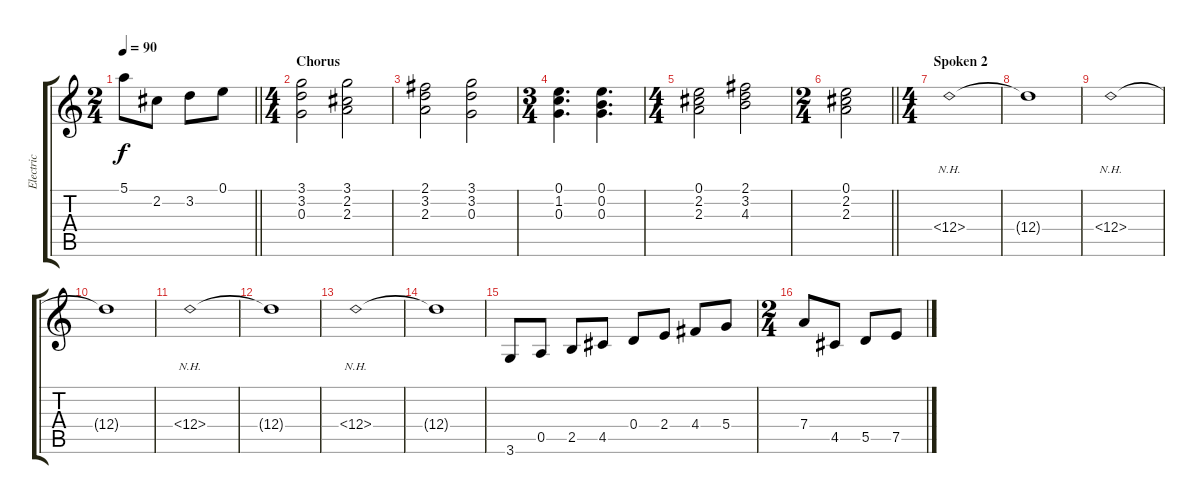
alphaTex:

\track ("Electric" "Electric") {instrument overdrivenguitar}
\staff {score tabs}
\tuning (E4 B3 G3 D3 A2 E2) {hide}
\ts (2 4)
\tempo 90
\clef g2
\barLineRight lightlight
\ks c
5.1.8{dy f} 2.2.8 3.2.8 0.1.8 |
\ts (4 4)
\section ("" "Chorus")
(3.1 3.2 0.3).2 (3.1 2.2 2.3).2 |
(2.1 3.2 2.3).2 (3.1 3.2 0.3).2 |
\ts (3 4)
(0.1 1.2 0.3).4{d} (0.1 0.2 0.3).4{d} |
\ts (4 4)
(0.1 2.2 2.3).2 (2.1 3.2 4.3).2 |
\ts (2 4)
\barLineRight lightlight
(0.1 2.2 2.3).2 |
\ts (4 4)
\section ("" "Spoken 2")
12.4{nh}.1 |
12.4{t}.1 |
12.4{nh}.1 |
12.4{t}.1 |
12.4{nh}.1 |
12.4{t}.1 |
12.4{nh}.1 |
12.4{t}.1 |
3.6.8 0.5.8 2.5.8 4.5.8 0.4.8 2.4.8 4.4.8 5.4.8 |
\ts (2 4)
7.4.8 4.5.8 5.5.8 7.5.8
